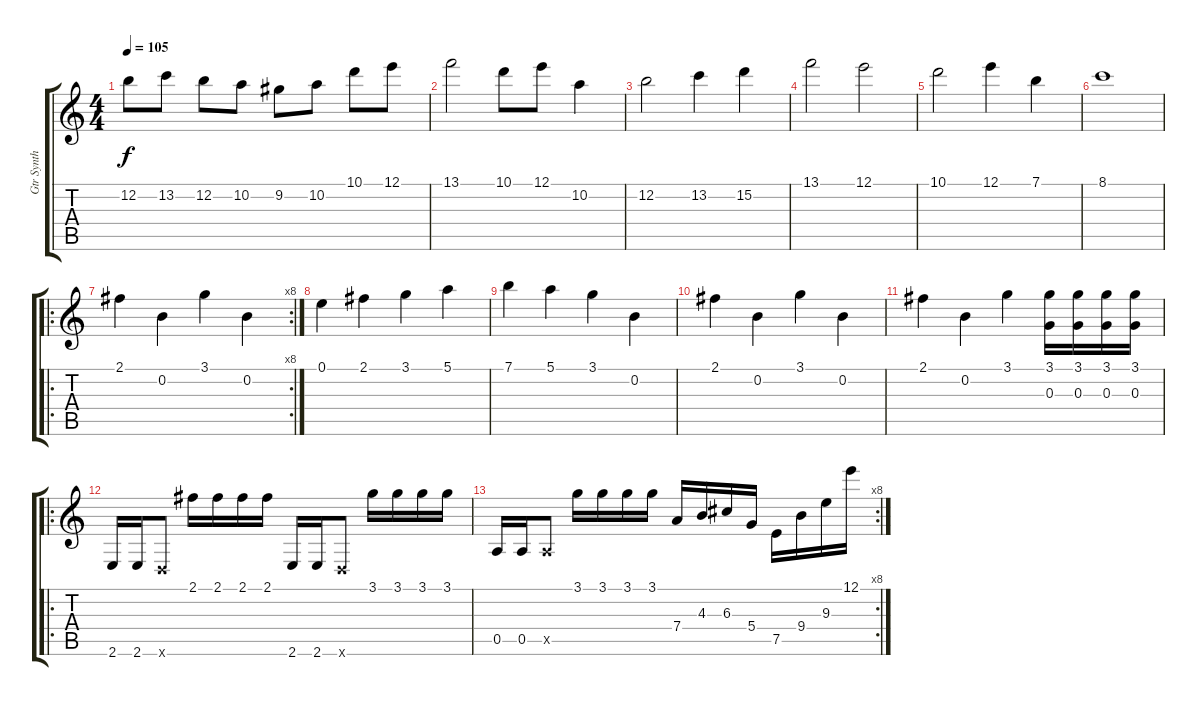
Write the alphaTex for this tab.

\track ("Gtr Synth" "Gtr Synth") {instrument overdrivenguitar}
\staff {score tabs}
\tuning (E4 B3 G3 D3 A2 D2) {hide}
\ts (4 4)
\tempo 105
\clef g2
\ks c
12.2.8{dy f} 13.2.8 12.2.8 10.2.8 9.2.8 10.2.8 10.1.8 12.1.8 |
13.1.2 10.1.8 12.1.8 10.2.4 |
12.2.2 13.2.4 15.2.4 |
13.1.2 12.1.2 |
10.1.2 12.1.4 7.1.4 |
8.1.1 |
\ro
\rc 8
2.1.4{volume 16 instrument brightacousticpiano} 0.2.4 3.1.4 0.2.4 |
0.1.4{instrument brightacousticpiano} 2.1.4 3.1.4 5.1.4 |
7.1.4 5.1.4 3.1.4 0.2.4 |
2.1.4 0.2.4 3.1.4 0.2.4 |
2.1.4 0.2.4 3.1.4 (3.1 0.3).16{instrument overdrivenguitar} (3.1 0.3).16 (3.1 0.3).16 (3.1 0.3).16 |
\ro
2.6.16 2.6.16 0.6{x}.8 2.1.16 2.1.16 2.1.16 2.1.16 2.6.16 2.6.16 0.6{x}.8 3.1.16 3.1.16 3.1.16 3.1.16 |
\rc 8
0.5.16 0.5.16 0.5{x}.8 3.1.16 3.1.16 3.1.16 3.1.16 7.4.16 4.3.16 6.3.16 5.4.16 7.5.16 9.4.16 9.3.16 12.1.16
